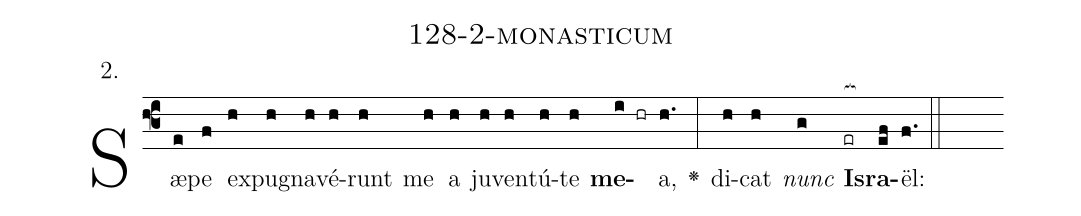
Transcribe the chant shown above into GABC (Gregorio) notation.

name: 128-2-monasticum;
annotation: 2.;
%%
(f3)Sæ(e)pe(f) ex(h)pu(h)gna(h)vé(h)runt(h) me(h) a(h) ju(h)ven(h)tú(h)te(h) <b>me</b>(i hr)a,(h.) <v>\greheightstar</v>(:) di(h)cat(h) <i>nunc</i>(g) <b>Is</b>(er[ocb:1{])<b>ra</b>(ef[ocb:0}])ël:(f.) (::)


%E(h) u(h) o(h) u(g) a(ef) e.(f.) (::)
